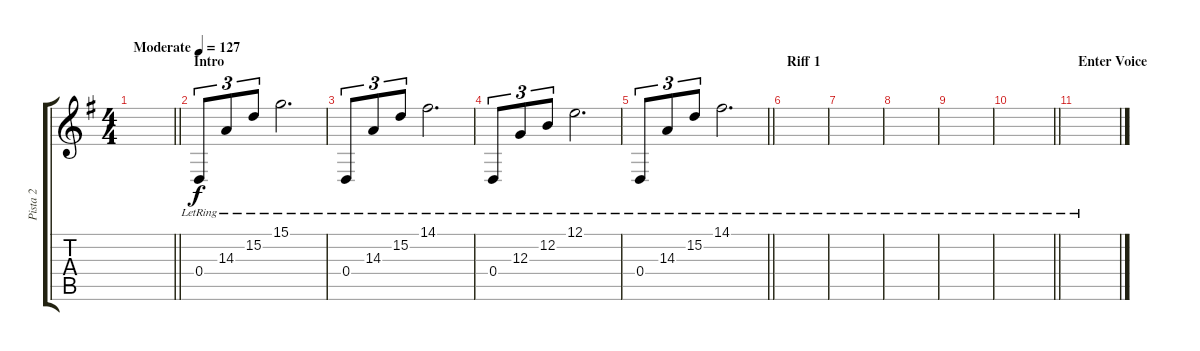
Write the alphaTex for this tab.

\track ("Pista 2" "Pista 2") {instrument fx7echoes}
\staff {score tabs}
\tuning (E4 B3 G3 D3 A2 E2) {hide}
\ts (4 4)
\tempo (127 "Moderate")
\clef g2
\barLineRight lightlight
\ks eminor
|
\section ("" "Intro")
0.4{lr}.8{tu (3 2)} 14.3{lr}.8{tu (3 2)} 15.2{lr}.8{tu (3 2)} 15.1{lr}.2{d} |
0.4{lr}.8{tu (3 2)} 14.3{lr}.8{tu (3 2)} 15.2{lr}.8{tu (3 2)} 14.1{lr}.2{d} |
0.4{lr}.8{tu (3 2)} 12.3{lr}.8{tu (3 2)} 12.2{lr}.8{tu (3 2)} 12.1{lr}.2{d} |
\barLineRight lightlight
0.4{lr}.8{tu (3 2)} 14.3{lr}.8{tu (3 2)} 15.2{lr}.8{tu (3 2)} 14.1{lr}.2{d} |
\section ("" "Riff 1")
|
|
|
|
\barLineRight lightlight
|
\section ("" "Enter Voice")
